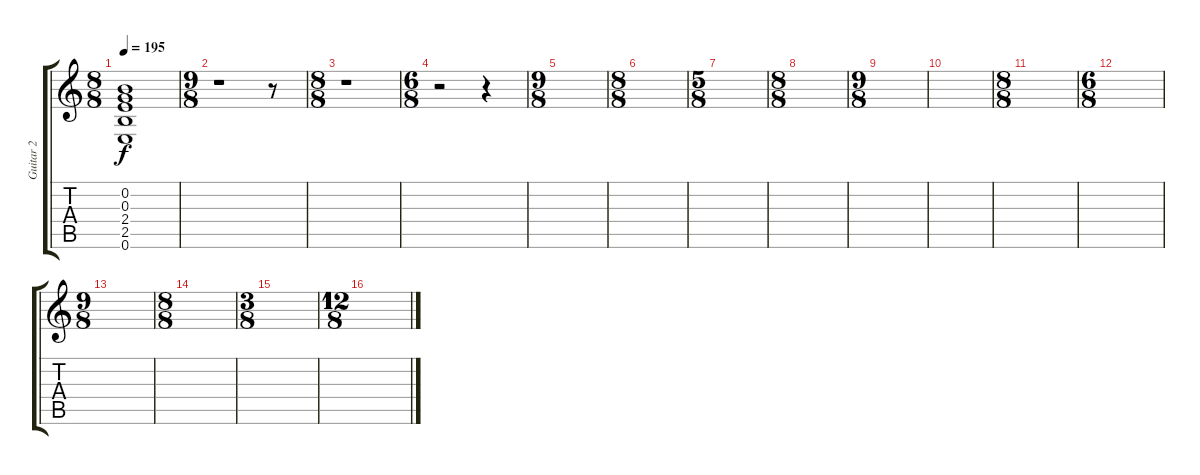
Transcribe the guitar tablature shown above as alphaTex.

\track ("Guitar 2" "Guitar 2") {instrument distortionguitar}
\staff {score tabs}
\tuning (E4 B3 G3 D3 A2 E2) {hide}
\ts (8 8)
\tempo 195
\clef g2
\ks c
(0.2{t} 0.3{t} 2.4{t} 2.5{t} 0.6{t}).1{dy f} |
\ts (9 8)
r.1 r.8 |
\ts (8 8)
r.1 |
\ts (6 8)
r.2 r.4 |
\ts (9 8)
|
\ts (8 8)
|
\ts (5 8)
|
\ts (8 8)
|
\ts (9 8)
|
|
\ts (8 8)
|
\ts (6 8)
|
\ts (9 8)
|
\ts (8 8)
|
\ts (3 8)
|
\ts (12 8)
